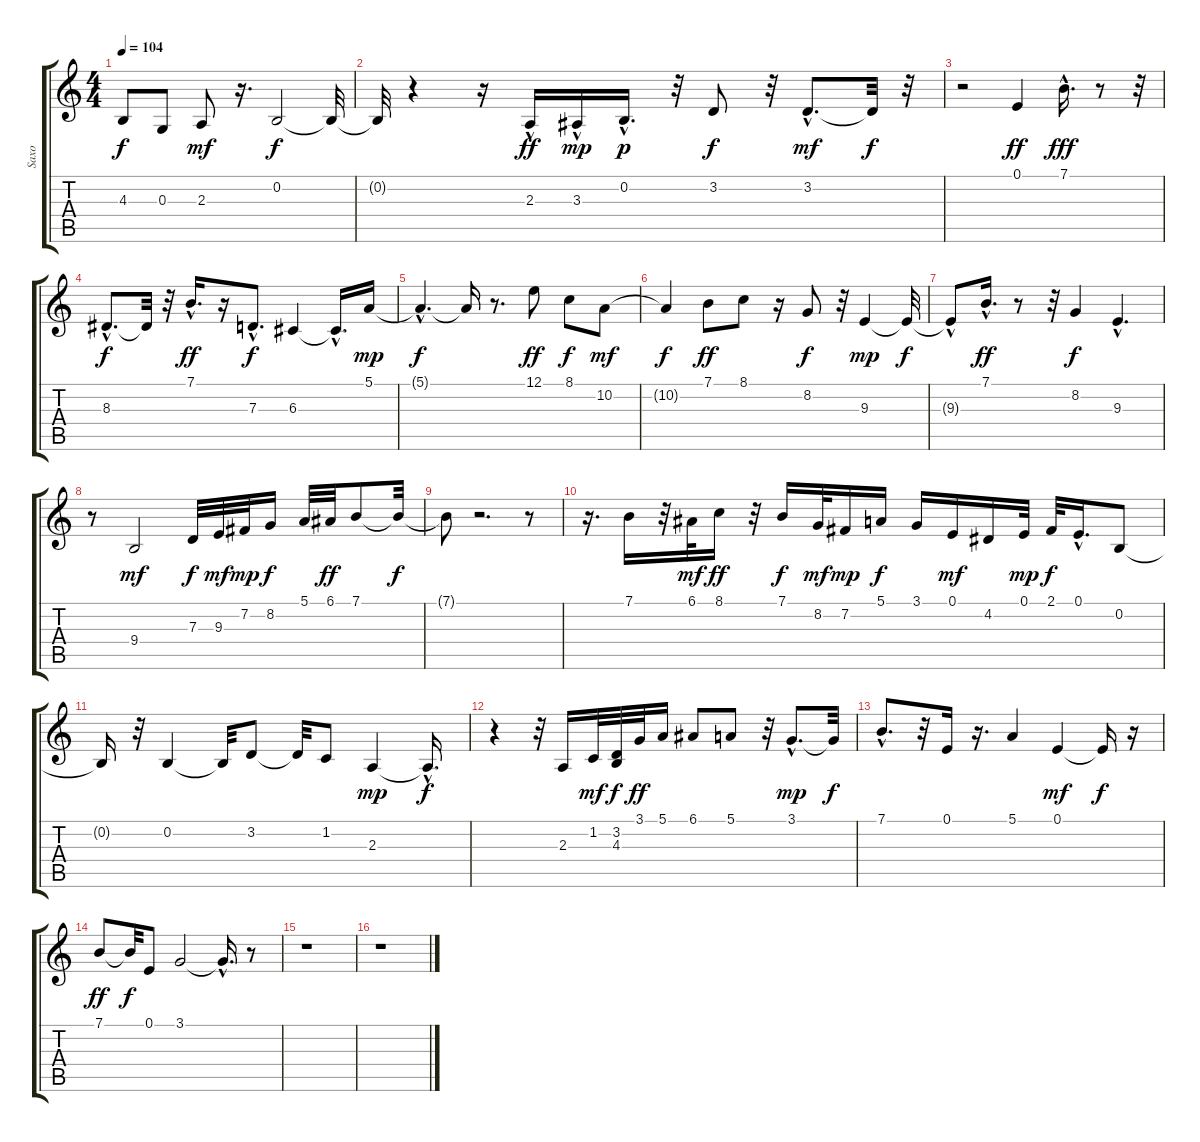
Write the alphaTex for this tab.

\track ("Saxo" "Saxo") {instrument tenorsax}
\staff {score tabs}
\tuning (E4 B3 G3 D3 A2 E2) {hide}
\ts (4 4)
\tempo 104
\clef g2
\ks c
4.3.8{dy f} 0.3.8 2.3.8{dy mf} r.16{d} 0.2.2{dy f} 0.2{t}.32 |
0.2{t}.32 r.4 r.16 2.3{hac}.16{dy ff} 3.3{hac}.16{dy mp} 0.2{hac}.16{d dy p} r.32 3.2.8{dy f} r.32 3.2{hac}.8{d dy mf} 3.2{t}.32{dy f} r.32 |
r.2 0.1.4{dy ff} 7.1{hac}.16{d dy fff} r.8 r.32 |
8.3{hac}.8{d dy f} 8.3{t}.32 r.32 7.1{hac}.16{d dy ff} r.16 7.3{hac}.8{d dy f} 6.3.4 6.3{hac t}.16{d} 5.1.16{dy mp} |
5.1{hac t}.4{d dy f} 5.1{t}.16 r.8{d} 12.1.8{dy ff} 8.1.8{dy f} 10.2.8{dy mf} |
10.2{t}.4{dy f} 7.1.8{dy ff} 8.1.8 r.16 8.2.8{dy f} r.32 9.3.4{dy mp} 9.3{t}.32{dy f} |
9.3{hac t}.8 7.1{hac}.16{d dy ff} r.8 r.32 8.2.4{dy f} 9.3{hac}.4{d} |
r.8 9.4.2{dy mf} 7.3.32{dy f} 9.3.32{dy mf} 7.2.32{dy mp} 8.2.16{dy f} 5.1.32 6.1.32{dy ff} 7.1.8 7.1{t}.32{dy f} |
7.1{t}.8 r.2{d} r.8 |
r.16{d} 7.1.16 r.32 6.1.32{dy mf} 8.1.16{dy ff} r.32 7.1.16{dy f} 8.2.32{dy mf} 7.2.16{dy mp} 5.1.16{dy f} 3.1.16 0.1.16{dy mf} 4.2.16 0.1.32{dy mp} 2.1.32{dy f} 0.1{hac}.16{d} 0.2.8 |
0.2{t}.16 r.32 0.2.4 0.2{t}.32 3.2.8 3.2{t}.32 1.2.8 2.3.4{dy mp} 2.3{hac t}.16{d dy f} |
r.4 r.32 2.3.16 1.2.32{dy mf} (3.2 4.3).32{dy f} 3.1.32{dy ff} 5.1.16 6.1.8 5.1.8 r.32 3.1{hac}.8{d dy mp} 3.1{t}.32{dy f} |
7.1{hac}.8{d} r.32 0.1.16 r.16{d} 5.1.4 0.1.4{dy mf} 0.1{t}.16{dy f} r.16 |
7.1.8{dy ff} 7.1{t}.32{dy f} 0.1.8 3.1.2 3.1{hac t}.16{d} r.8 |
r.1 |
r.1
